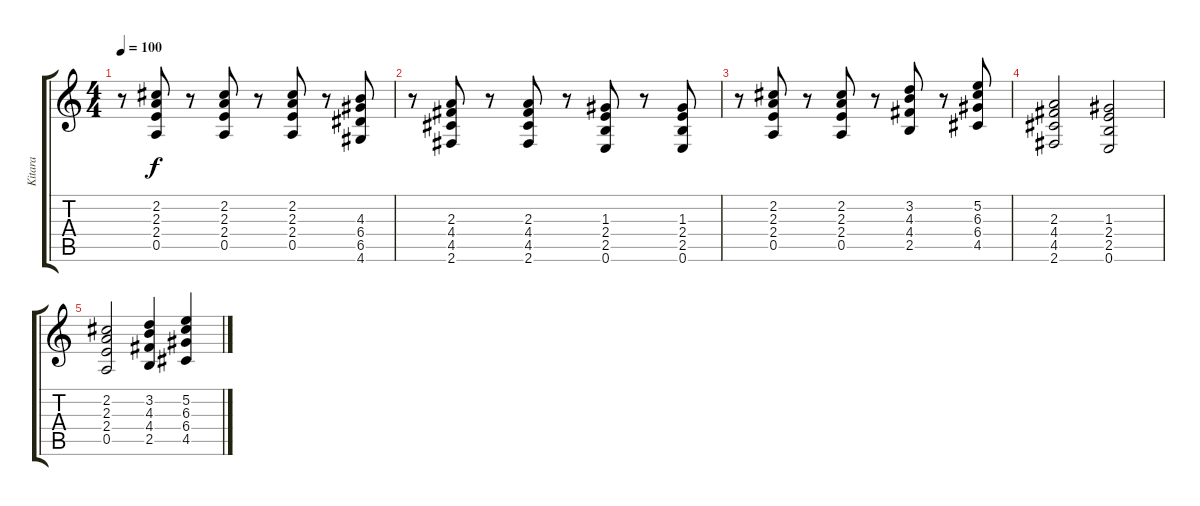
\track ("Kitara" "Kitara") {instrument electricguitarmuted}
\staff {score tabs}
\tuning (E4 B3 G3 D3 A2 E2) {hide}
\ts (4 4)
\tempo 100
\clef g2
\ks c
r.8{dy f} (2.2 2.3 2.4 0.5).8 r.8 (2.2 2.3 2.4 0.5).8 r.8 (2.2 2.3 2.4 0.5).8 r.8 (4.3 6.4 6.5 4.6).8 |
r.8 (2.3 4.4 4.5 2.6).8 r.8 (2.3 4.4 4.5 2.6).8 r.8 (1.3 2.4 2.5 0.6).8 r.8 (1.3 2.4 2.5 0.6).8 |
r.8 (2.2 2.3 2.4 0.5).8 r.8 (2.2 2.3 2.4 0.5).8 r.8 (3.2 4.3 4.4 2.5).8 r.8 (5.2 6.3 6.4 4.5).8 |
(2.3 4.4 4.5 2.6).2 (1.3 2.4 2.5 0.6).2 |
(2.2 2.3 2.4 0.5).2 (3.2 4.3 4.4 2.5).4 (5.2 6.3 6.4 4.5).4
